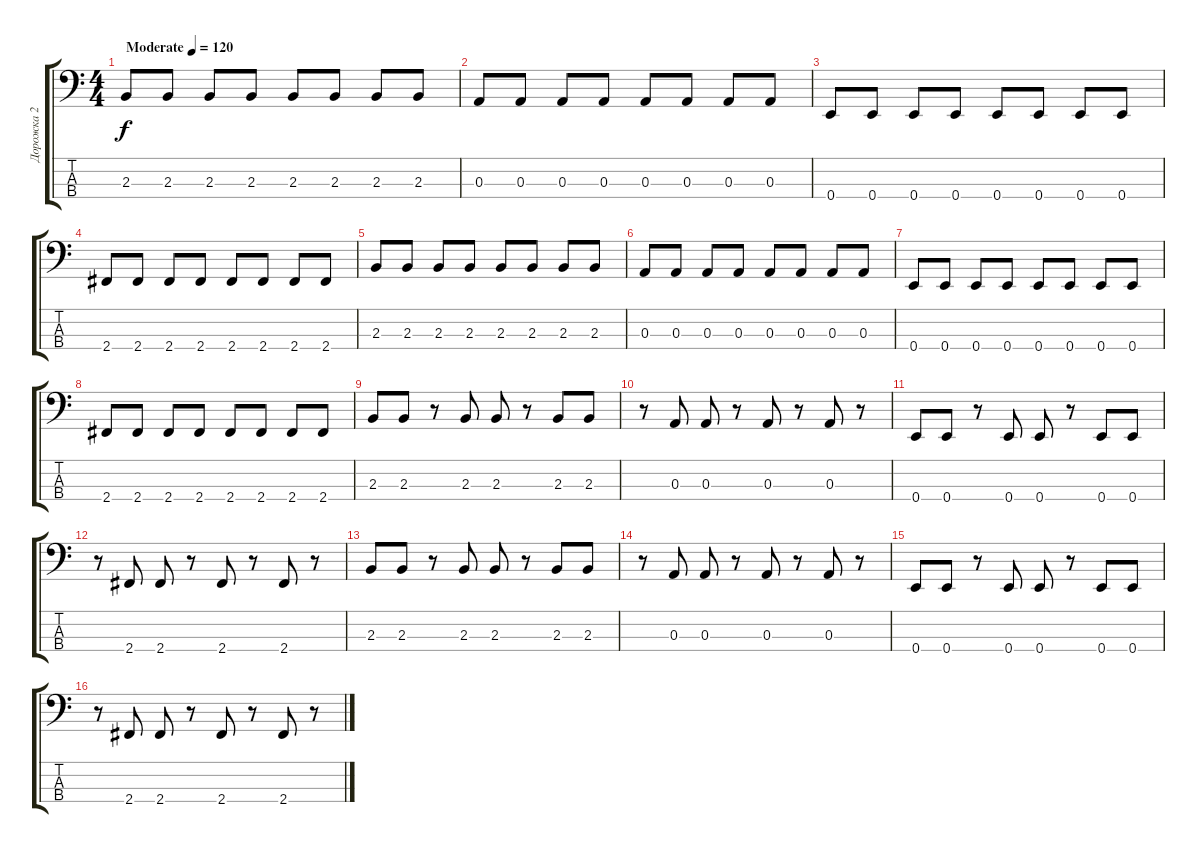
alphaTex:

\track ("Дорожка 2" "Дорожка 2") {instrument electricbassfinger}
\staff {score tabs}
\tuning (G2 D2 A1 E1) {hide}
\ts (4 4)
\tempo (120 "Moderate")
\clef f4
\ks c
2.3.8{dy f instrument electricbassfinger} 2.3.8 2.3.8 2.3.8 2.3.8 2.3.8 2.3.8 2.3.8 |
0.3.8 0.3.8 0.3.8 0.3.8 0.3.8 0.3.8 0.3.8 0.3.8 |
0.4.8 0.4.8 0.4.8 0.4.8 0.4.8 0.4.8 0.4.8 0.4.8 |
2.4.8 2.4.8 2.4.8 2.4.8 2.4.8 2.4.8 2.4.8 2.4.8 |
2.3.8 2.3.8 2.3.8 2.3.8 2.3.8 2.3.8 2.3.8 2.3.8 |
0.3.8 0.3.8 0.3.8 0.3.8 0.3.8 0.3.8 0.3.8 0.3.8 |
0.4.8 0.4.8 0.4.8 0.4.8 0.4.8 0.4.8 0.4.8 0.4.8 |
2.4.8 2.4.8 2.4.8 2.4.8 2.4.8 2.4.8 2.4.8 2.4.8 |
2.3.8 2.3.8 r.8 2.3.8 2.3.8 r.8 2.3.8 2.3.8 |
r.8 0.3.8 0.3.8 r.8 0.3.8 r.8 0.3.8 r.8 |
0.4.8 0.4.8 r.8 0.4.8 0.4.8 r.8 0.4.8 0.4.8 |
r.8 2.4.8 2.4.8 r.8 2.4.8 r.8 2.4.8 r.8 |
2.3.8 2.3.8 r.8 2.3.8 2.3.8 r.8 2.3.8 2.3.8 |
r.8 0.3.8 0.3.8 r.8 0.3.8 r.8 0.3.8 r.8 |
0.4.8 0.4.8 r.8 0.4.8 0.4.8 r.8 0.4.8 0.4.8 |
r.8 2.4.8 2.4.8 r.8 2.4.8 r.8 2.4.8 r.8
